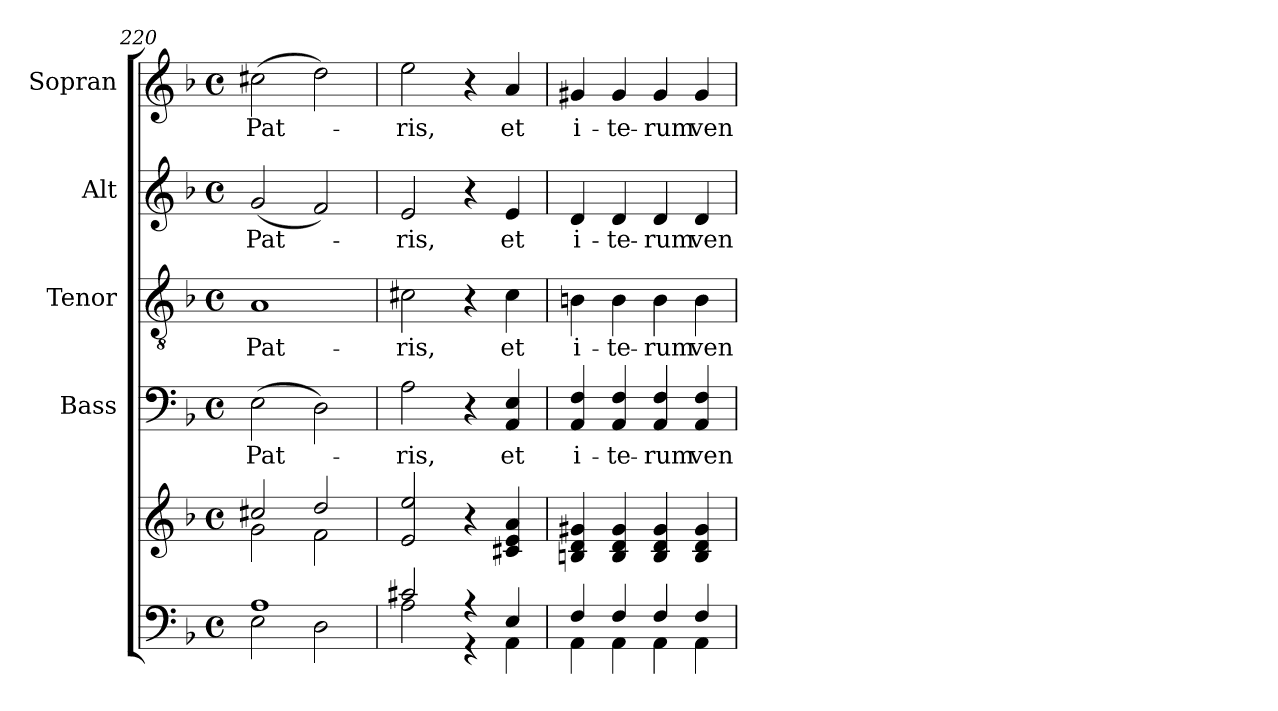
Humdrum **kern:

**kern	**kern	**kern	**text	**kern	**text	**kern	**text	**kern	**text
*part5	*part5	*part4	*part4	*part3	*part3	*part2	*part2	*part1	*part1
*staff6	*staff5	*staff4	*staff4	*staff3	*staff3	*staff2	*staff2	*staff1	*staff1
*	*	*I"Bass	*	*I"Tenor	*	*I"Alt	*	*I"Sopran	*
*	*	*I'B.	*	*I'T.	*	*I'A.	*	*I'S.	*
*clefF4	*clefG2	*clefF4	*	*clefGv2	*	*clefG2	*	*clefG2	*
*k[b-]	*k[b-]	*k[b-]	*	*k[b-]	*	*k[b-]	*	*k[b-]	*
*F:	*F:	*F:	*	*F:	*	*F:	*	*F:	*
*M4/4	*M4/4	*M4/4	*	*M4/4	*	*M4/4	*	*M4/4	*
*met(c)	*met(c)	*met(c)	*	*met(c)	*	*met(c)	*	*met(c)	*
=220	=220	=220	=220	=220	=220	=220	=220	=220	=220
*^	*^	*	*	*	*	*	*	*	*
!	!	!	!	!	!LO:LY:b	!	!LO:LY:b	!	!LO:LY:b	!	!LO:LY:b
1A	2E\	2cc#X/	2g\	(>2E\	Pat-	1A	Pat-	(<2g/	Pat-	(>2cc#X\	Pat-
.	2D\	2dd/	2f\	2D\)	.	.	.	2f/)	.	2dd\)	.
=221	=221	=221	=221	=221	=221	=221	=221	=221	=221	=221	=221
!	!	!	!	!	!LO:LY:b	!	!LO:LY:b	!	!LO:LY:b	!	!LO:LY:b
*	*	*v	*v	*	*	*	*	*	*	*	*
2c#X/	2A\	2e/ 2ee/	2A\	-ris,	2c#X\	-ris,	2e/	-ris,	2ee\	-ris,
4r	4r	4r	4r	.	4r	.	4r	.	4r	.
!	!	!	!	!LO:LY:b	!	!LO:LY:b	!	!LO:LY:b	!	!LO:LY:b
4E/	4AA\	4c#X/ 4e/ 4a/	4AA/ 4E/	et	4c#\	et	4e/	et	4a/	et
=222	=222	=222	=222	=222	=222	=222	=222	=222	=222	=222
!	!	!	!	!LO:LY:b	!	!LO:LY:b	!	!LO:LY:b	!	!LO:LY:b
4F/	4AA\	4Bn/ 4d/ 4g#X/	4AA/ 4F/	i-	4Bn\	i-	4d/	i-	4g#X/	i-
!	!	!	!	!LO:LY:b	!	!LO:LY:b	!	!LO:LY:b	!	!LO:LY:b
4F/	4AA\	4B/ 4d/ 4g#/	4AA/ 4F/	-te-	4B\	-te-	4d/	-te-	4g#/	-te-
!	!	!	!	!LO:LY:b	!	!LO:LY:b	!	!LO:LY:b	!	!LO:LY:b
4F/	4AA\	4B/ 4d/ 4g#/	4AA/ 4F/	-rum	4B\	-rum	4d/	-rum	4g#/	-rum
!	!	!	!	!LO:LY:b	!	!LO:LY:b	!	!LO:LY:b	!	!LO:LY:b
4F/	4AA\	4B/ 4d/ 4g#/	4AA/ 4F/	ven-	4B\	ven-	4d/	ven-	4g#/	ven-
*v	*v	*	*	*	*	*	*	*	*	*
=	=	=	=	=	=	=	=	=	=
*-	*-	*-	*-	*-	*-	*-	*-	*-	*-
